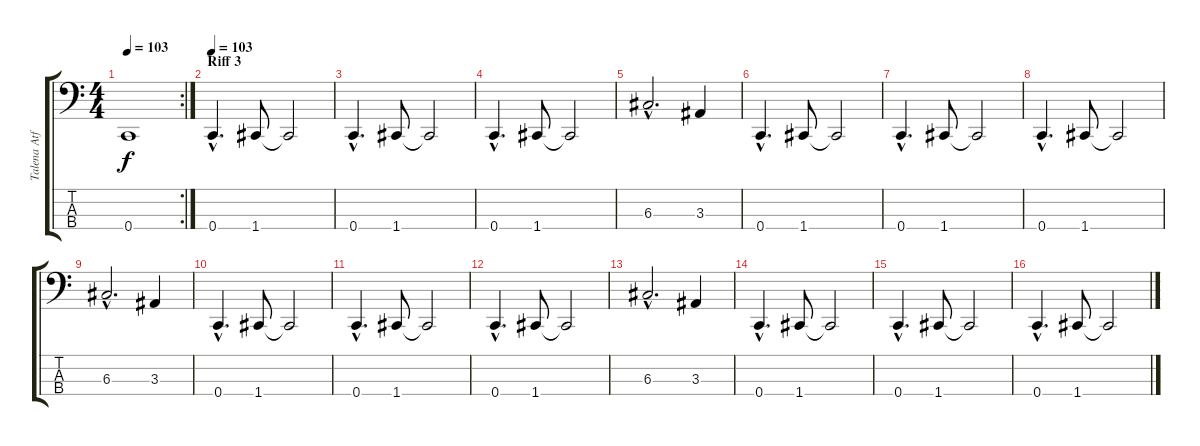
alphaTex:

\track ("Talena Atfield - Bass" "Talena Atf") {instrument electricbassfinger}
\staff {score tabs}
\tuning (F2 C2 G1 C1) {hide}
\rc 2
\ts (4 4)
\tempo 103
\clef f4
\ks c
0.4{t}.1{dy f} |
\section ("" "Riff 3")
\tempo 103
0.4{hac}.4{d volume 16 balance 8 instrument electricbassfinger} 1.4.8 1.4{t}.2 |
0.4{hac}.4{d} 1.4.8 1.4{t}.2 |
0.4{hac}.4{d} 1.4.8 1.4{t}.2 |
6.3{hac}.2{d} 3.3.4 |
0.4{hac}.4{d volume 16 balance 8 instrument electricbassfinger} 1.4.8 1.4{t}.2 |
0.4{hac}.4{d} 1.4.8 1.4{t}.2 |
0.4{hac}.4{d} 1.4.8 1.4{t}.2 |
6.3{hac}.2{d} 3.3.4 |
0.4{hac}.4{d volume 16 balance 8 instrument electricbassfinger} 1.4.8 1.4{t}.2 |
0.4{hac}.4{d} 1.4.8 1.4{t}.2 |
0.4{hac}.4{d} 1.4.8 1.4{t}.2 |
6.3{hac}.2{d} 3.3.4 |
0.4{hac}.4{d volume 16 balance 8 instrument electricbassfinger} 1.4.8 1.4{t}.2 |
0.4{hac}.4{d} 1.4.8 1.4{t}.2 |
0.4{hac}.4{d} 1.4.8 1.4{t}.2
